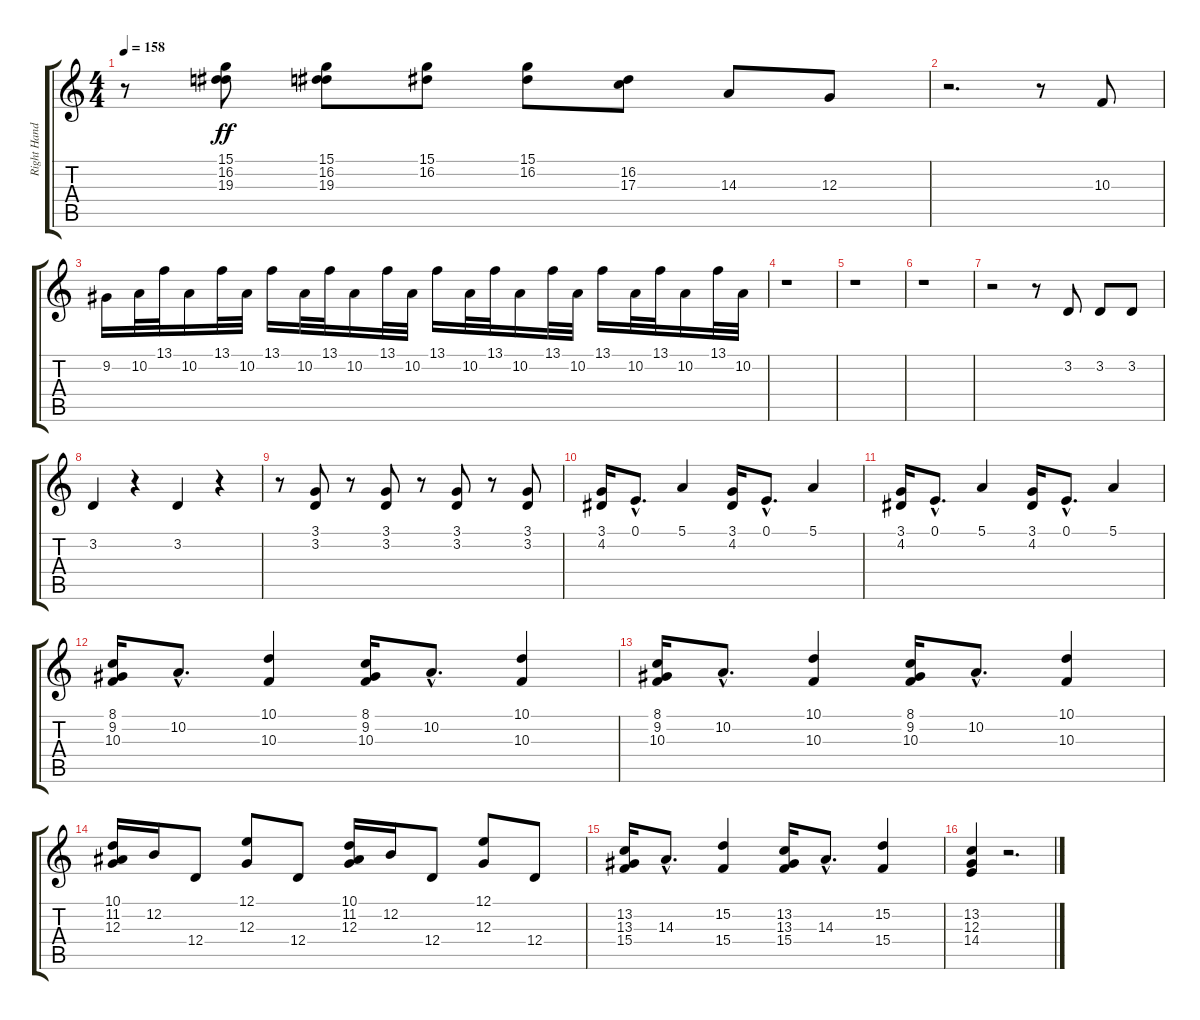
\track ("Right Hand" "Right Hand") {instrument acousticgrandpiano}
\staff {score tabs}
\tuning (E4 B3 G3 D3 A2 E2) {hide}
\ts (4 4)
\tempo 158
\clef g2
\ks c
r.8{dy ff} (15.1 16.2 19.3).8 (15.1 16.2 19.3).8 (15.1 16.2).8 (15.1 16.2).8 (16.2 17.3).8 14.3.8 12.3.8 |
r.2{d} r.8 10.3.8 |
9.2.16 10.2.32 13.1.32 10.2.16 13.1.32 10.2.32 13.1.16 10.2.32 13.1.32 10.2.16 13.1.32 10.2.32 13.1.16 10.2.32 13.1.32 10.2.16 13.1.32 10.2.32 13.1.16 10.2.32 13.1.32 10.2.16 13.1.32 10.2.32 |
r.1 |
r.1 |
r.1 |
r.2 r.8 3.2.8 3.2.8 3.2.8 |
3.2.4 r.4 3.2.4 r.4 |
r.8 (3.1 3.2).8 r.8 (3.1 3.2).8 r.8 (3.1 3.2).8 r.8 (3.1 3.2).8 |
(3.1 4.2).16 0.1{hac}.8{d} 5.1.4 (3.1 4.2).16 0.1{hac}.8{d} 5.1.4 |
(3.1 4.2).16 0.1{hac}.8{d} 5.1.4 (3.1 4.2).16 0.1{hac}.8{d} 5.1.4 |
(8.1 9.2 10.3).16 10.2{hac}.8{d} (10.1 10.3).4 (8.1 9.2 10.3).16 10.2{hac}.8{d} (10.1 10.3).4 |
(8.1 9.2 10.3).16 10.2{hac}.8{d} (10.1 10.3).4 (8.1 9.2 10.3).16 10.2{hac}.8{d} (10.1 10.3).4 |
(10.1 11.2 12.3).16 12.2.16 12.4.8 (12.1 12.3).8 12.4.8 (10.1 11.2 12.3).16 12.2.16 12.4.8 (12.1 12.3).8 12.4.8 |
(13.2 13.3 15.4).16 14.3{hac}.8{d} (15.2 15.4).4 (13.2 13.3 15.4).16 14.3{hac}.8{d} (15.2 15.4).4 |
(13.2 12.3 14.4).4 r.2{d}
